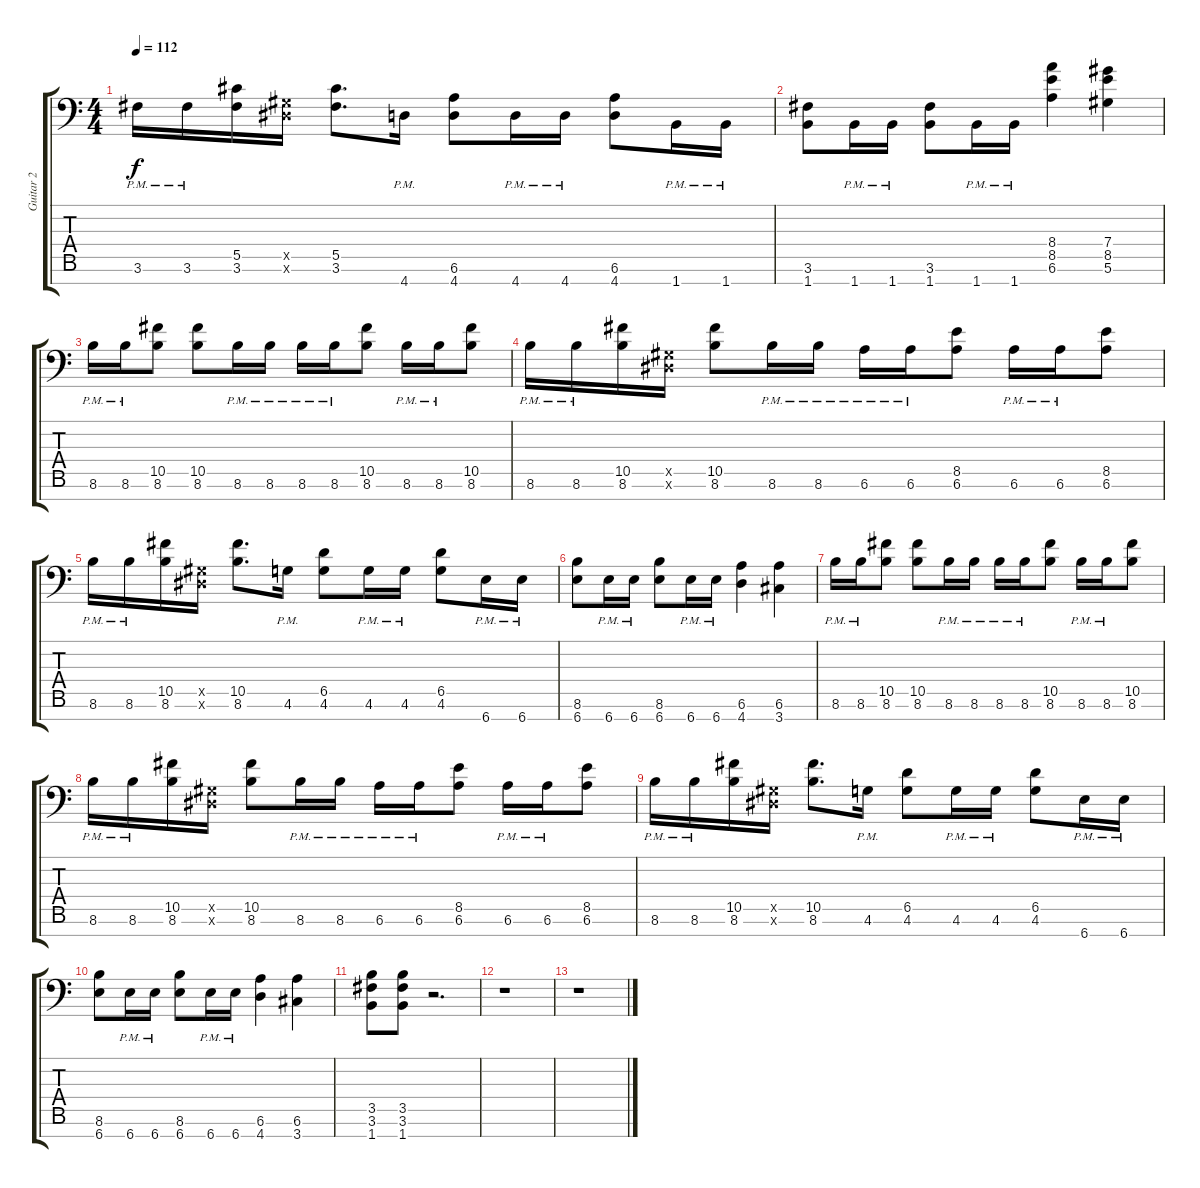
\track ("Guitar 2" "Guitar 2") {instrument distortionguitar}
\staff {score tabs}
\tuning (Eb4 Bb3 Gb3 Db3 Ab2 Eb2 Bb1) {hide}
\ts (4 4)
\tempo 112
\clef f4
\ks c
3.6{pm}.16{dy f} 3.6{pm}.16 (5.5 3.6).16 (0.5{x} 0.6{x}).16 (5.5 3.6).8{d} 4.7{pm}.16 (6.6 4.7).8 4.7{pm}.16 4.7{pm}.16 (6.6 4.7).8 1.7{pm}.16 1.7{pm}.16 |
(3.6 1.7).8 1.7{pm}.16 1.7{pm}.16 (3.6 1.7).8 1.7{pm}.16 1.7{pm}.16 (8.4 8.5 6.6).4 (7.4 8.5 5.6).4 |
8.6{pm}.16 8.6{pm}.16 (10.5 8.6).8 (10.5 8.6).8 8.6{pm}.16 8.6{pm}.16 8.6{pm}.16 8.6{pm}.16 (10.5 8.6).8 8.6{pm}.16 8.6{pm}.16 (10.5 8.6).8 |
8.6{pm}.16 8.6{pm}.16 (10.5 8.6).16 (0.5{x} 0.6{x}).16 (10.5 8.6).8 8.6{pm}.16 8.6{pm}.16 6.6{pm}.16 6.6{pm}.16 (8.5 6.6).8 6.6{pm}.16 6.6{pm}.16 (8.5 6.6).8 |
8.6{pm}.16 8.6{pm}.16 (10.5 8.6).16 (0.5{x} 0.6{x}).16 (10.5 8.6).8{d} 4.6{pm}.16 (6.5 4.6).8 4.6{pm}.16 4.6{pm}.16 (6.5 4.6).8 6.7{pm}.16 6.7{pm}.16 |
(8.6 6.7).8 6.7{pm}.16 6.7{pm}.16 (8.6 6.7).8 6.7{pm}.16 6.7{pm}.16 (6.6 4.7).4 (6.6 3.7).4 |
8.6{pm}.16 8.6{pm}.16 (10.5 8.6).8 (10.5 8.6).8 8.6{pm}.16 8.6{pm}.16 8.6{pm}.16 8.6{pm}.16 (10.5 8.6).8 8.6{pm}.16 8.6{pm}.16 (10.5 8.6).8 |
8.6{pm}.16 8.6{pm}.16 (10.5 8.6).16 (0.5{x} 0.6{x}).16 (10.5 8.6).8 8.6{pm}.16 8.6{pm}.16 6.6{pm}.16 6.6{pm}.16 (8.5 6.6).8 6.6{pm}.16 6.6{pm}.16 (8.5 6.6).8 |
8.6{pm}.16 8.6{pm}.16 (10.5 8.6).16 (0.5{x} 0.6{x}).16 (10.5 8.6).8{d} 4.6{pm}.16 (6.5 4.6).8 4.6{pm}.16 4.6{pm}.16 (6.5 4.6).8 6.7{pm}.16 6.7{pm}.16 |
(8.6 6.7).8 6.7{pm}.16 6.7{pm}.16 (8.6 6.7).8 6.7{pm}.16 6.7{pm}.16 (6.6 4.7).4 (6.6 3.7).4 |
(3.5 3.6 1.7).8 (3.5 3.6 1.7).8 r.2{d} |
r.1 |
r.1
